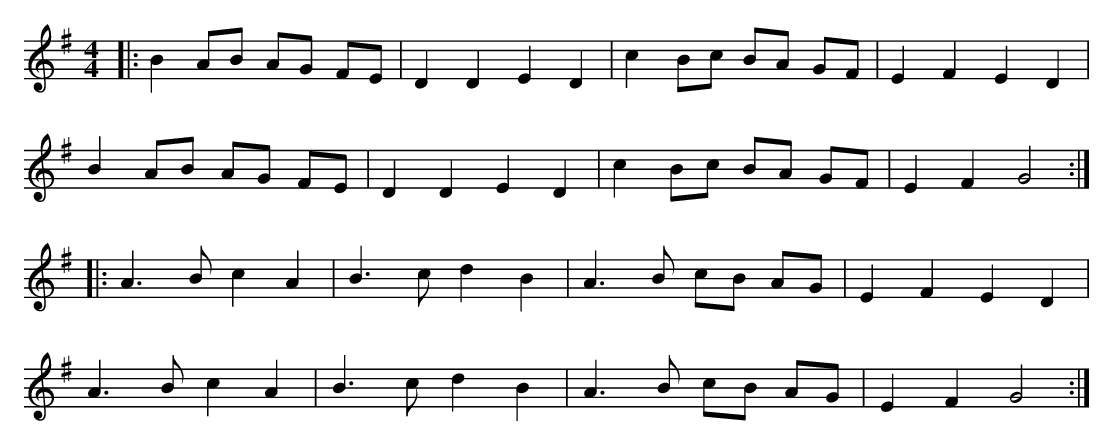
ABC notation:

X:1
M:4/4
K:G
|:B2 AB AG FE|D2 D2 E2 D2|c2 Bc BA GF|E2 F2 E2 D2|
B2 AB AG FE|D2 D2 E2 D2|c2 Bc BA GF|E2 F2 G4:|
|:A3 B c2 A2|B3 c d2 B2|A3 B cB AG|E2 F2 E2 D2|
A3 B c2 A2|B3 c d2 B2|A3 B cB AG|E2 F2 G4:|
